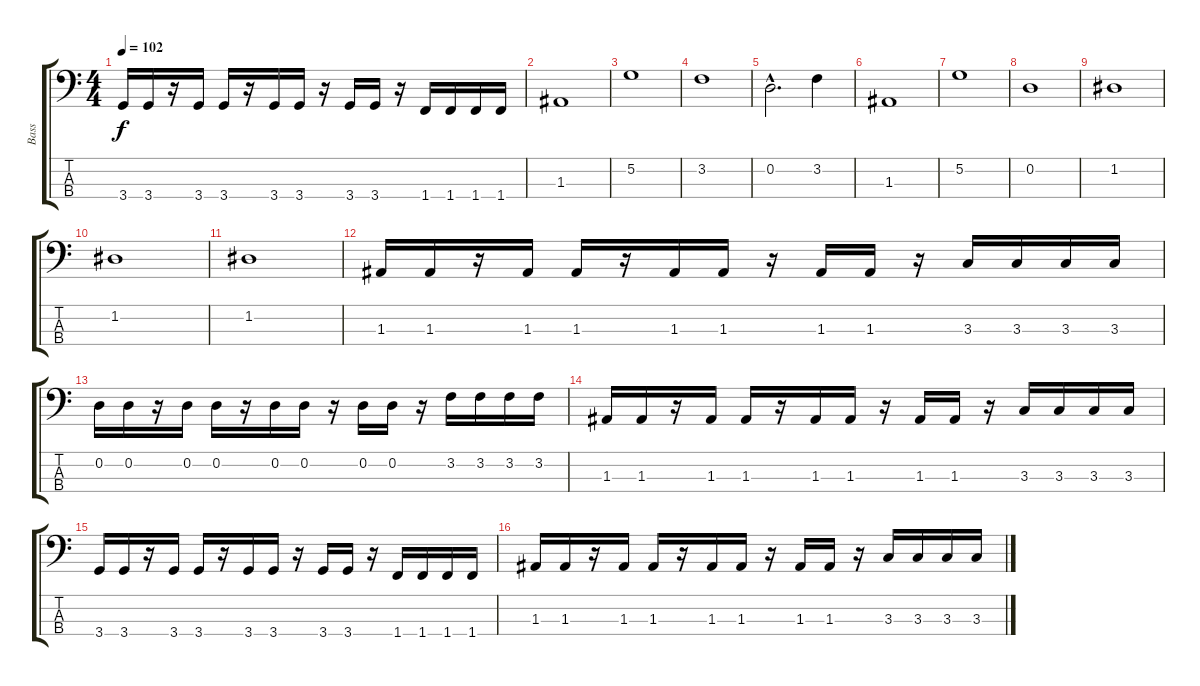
\track ("Bass" "Bass") {instrument electricbasspick}
\staff {score tabs}
\tuning (G2 D2 A1 E1) {hide}
\ts (4 4)
\tempo 102
\clef f4
\ks c
3.4.16{dy f} 3.4.16 r.16 3.4.16 3.4.16 r.16 3.4.16 3.4.16 r.16 3.4.16 3.4.16 r.16 1.4.16 1.4.16 1.4.16 1.4.16 |
1.3.1{volume 13 instrument electricbassfinger} |
5.2.1 |
3.2.1 |
0.2{hac}.2{d} 3.2.4 |
1.3.1{volume 13 instrument electricbassfinger} |
5.2.1 |
0.2.1 |
1.2.1 |
1.2.1 |
1.2.1 |
1.3.16{volume 15 instrument electricbasspick} 1.3.16 r.16 1.3.16 1.3.16 r.16 1.3.16 1.3.16 r.16 1.3.16 1.3.16 r.16 3.3.16 3.3.16 3.3.16 3.3.16 |
0.2.16 0.2.16 r.16 0.2.16 0.2.16 r.16 0.2.16 0.2.16 r.16 0.2.16 0.2.16 r.16 3.2.16 3.2.16 3.2.16 3.2.16 |
1.3.16 1.3.16 r.16 1.3.16 1.3.16 r.16 1.3.16 1.3.16 r.16 1.3.16 1.3.16 r.16 3.3.16 3.3.16 3.3.16 3.3.16 |
3.4.16 3.4.16 r.16 3.4.16 3.4.16 r.16 3.4.16 3.4.16 r.16 3.4.16 3.4.16 r.16 1.4.16 1.4.16 1.4.16 1.4.16 |
1.3.16 1.3.16 r.16 1.3.16 1.3.16 r.16 1.3.16 1.3.16 r.16 1.3.16 1.3.16 r.16 3.3.16 3.3.16 3.3.16 3.3.16
